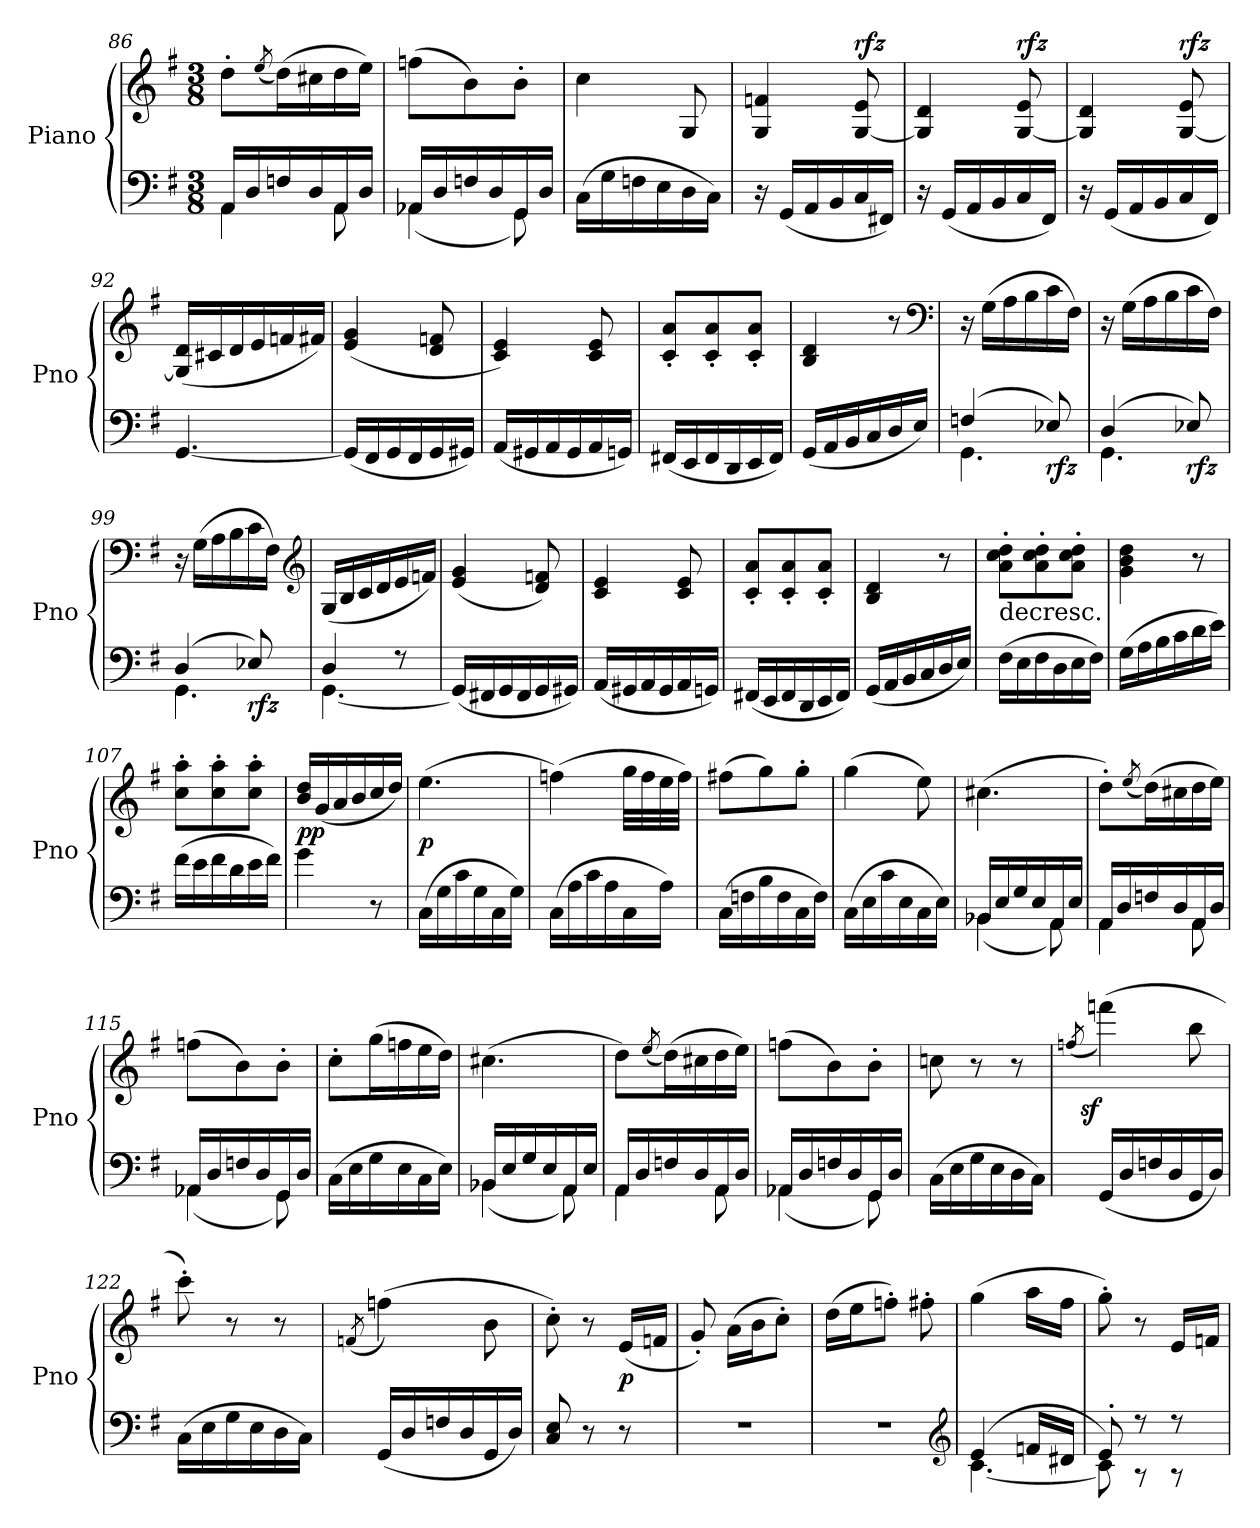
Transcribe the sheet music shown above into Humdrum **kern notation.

**kern	**kern	**dynam
*part1	*part1	*part1
*staff2	*staff1	*staff1/2
*I"Piano	*	*
*I'Pno	*	*
*clefF4	*clefG2	*
*k[f#]	*k[f#]	*
*G:	*G:	*
*M3/8	*M3/8	*
=86	=86	=86
*^	*	*
16AALL	4AA	8dd'L	.
16D	.	.	.
.	.	(<8qee	.
16Fn	.	(16ddL)	.
16D	.	16cc#X	.
16AA	8AA	16dd	.
16DJJ	.	16eeJJ)	.
=87	=87	=87	=87
16AA-XLL	(4AA-X	(8ffnL	.
16D	.	.	.
16Fn	.	8b)	.
16D	.	.	.
16GG	8GG)	8b'J	.
16DJJ	.	.	.
*v	*v	*	*
=88	=88	=88
(16CLL	4cc	.
16G	.	.
16Fn	.	.
16E	.	.
16D	8G	.
16CJJ)	.	.
=89	=89	=89
16r	4G 4fn	.
(16GGLL	.	.
16AA	.	.
16BB	.	.
!	!	!LO:DY:a
16C	[8G 8e	rfz
16FF#XJJ)	.	.
=90	=90	=90
16r	4G] 4d	.
(16GGLL	.	.
16AA	.	.
16BB	.	.
!	!	!LO:DY:a
16C	[8G 8e	rfz
16FF#JJ)	.	.
=91	=91	=91
16r	4G] 4d	.
(16GGLL	.	.
16AA	.	.
16BB	.	.
!	!	!LO:DY:a
16C	[8G 8e	rfz
16FF#JJ)	.	.
=92	=92	=92
[4.GG	(16G] 16dLL	.
.	16c#X	.
.	16d	.
.	16e	.
.	16fn	.
.	16f#XJJ)	.
=93	=93	=93
(16GGLL]	(4e 4g	.
16FF#	.	.
16GG	.	.
16FF#	.	.
16GG	8d 8fn	.
16GG#XJJ)	.	.
=94	=94	=94
(16AALL	4c 4e)	.
16GG#X	.	.
16AA	.	.
16GG#	.	.
16AA	8c 8e	.
16GGnJJ)	.	.
=95	=95	=95
(16FF#XLL	8c' 8a'L	.
16EE	.	.
16FF#	8c' 8a'	.
16DD	.	.
16EE	8c' 8a'J	.
16FF#JJ)	.	.
=96	=96	=96
(16GGLL	4B 4d	.
16AA	.	.
16BB	.	.
16C	.	.
16D	8r	.
16EJJ)	.	.
*	*clefF4	*
=97	=97	=97
*^	*	*
(4Fn	4.GG	16r	.
.	.	(16GLL	.
.	.	16A	.
.	.	16B	.
!	!	!	!LO:DY:b=2
8E-X)	.	16c	rfz
.	.	16F#JJ)	.
=98	=98	=98	=98
(4D	4.GG	16r	.
.	.	(16GLL	.
.	.	16A	.
.	.	16B	.
!	!	!	!LO:DY:b=2
8E-X)	.	16c	rfz
.	.	16F#JJ)	.
=99	=99	=99	=99
(4D	4.GG	16r	.
.	.	(16GLL	.
.	.	16A	.
.	.	16B	.
!	!	!	!LO:DY:b=2
8E-X)	.	16c	rfz
.	.	16F#JJ)	.
*	*	*clefG2	*
=100	=100	=100	=100
4D	[4.GG	(16GLL	.
.	.	16B	.
.	.	16c	.
.	.	16d	.
8r	.	16e	.
.	.	16fnJJ)	.
*v	*v	*	*
=101	=101	=101
(16GGLL]	(4e 4g	.
16FF#X	.	.
16GG	.	.
16FF#	.	.
16GG	8d 8fn)	.
16GG#XJJ)	.	.
=102	=102	=102
(16AALL	4c 4e	.
16GG#X	.	.
16AA	.	.
16GG#	.	.
16AA	8c 8e	.
16GGnJJ)	.	.
=103	=103	=103
(16FF#XLL	8c' 8a'L	.
16EE	.	.
16FF#	8c' 8a'	.
16DD	.	.
16EE	8c' 8a'J	.
16FF#JJ)	.	.
=104	=104	=104
(16GGLL	4B 4d	.
16AA	.	.
16BB	.	.
16C	.	.
16D	8r	.
16EJJ)	.	.
=105	=105	=105
!	!LO:TX:c:t=decresc.	!
(16F#LL	8a' 8cc' 8dd'L	.
16E	.	.
16F#	8a' 8cc' 8dd'	.
16D	.	.
16E	8a' 8cc' 8dd'J	.
16F#JJ)	.	.
=106	=106	=106
(16GLL	4g 4b 4dd	.
16A	.	.
16B	.	.
16c	.	.
16d	8r	.
16eJJ)	.	.
=107	=107	=107
(16f#LL	8cc' 8aa'L	.
16e	.	.
16f#	8cc' 8aa'	.
16d	.	.
16e	8cc' 8aa'J	.
16f#JJ)	.	.
=108	=108	=108
4g	16b/ 16dd/LL	pp
.	(16g/	.
.	16a/	.
.	16b/	.
8r	16cc/	.
.	16dd/JJ)	.
=109	=109	=109
(16CLL	(4.ee	p
16G	.	.
16c	.	.
16G	.	.
16C	.	.
16GJJ)	.	.
=110	=110	=110
(16CLL	(4ffn)	.
16A	.	.
16c	.	.
16A	.	.
16C	32ggLLL	.
.	32ff	.
16AJJ)	32ee	.
.	32ffJJJ)	.
=111	=111	=111
(16CLL	(8ff#XL	.
16Fn	.	.
16B	8gg)	.
16F	.	.
16C	8gg'J	.
16FJJ)	.	.
=112	=112	=112
(16CLL	(4gg	.
16E	.	.
16c	.	.
16E	.	.
16C	8ee)	.
16EJJ)	.	.
=113	=113	=113
*^	*	*
16BB-XLL	(4BB-X	(4.cc#X	.
16E	.	.	.
16G	.	.	.
16E	.	.	.
16AA	8AA)	.	.
16EJJ	.	.	.
=114	=114	=114	=114
16AALL	4AA	8dd'L)	.
16D	.	.	.
.	.	(<8qee	.
16Fn	.	(16ddL)	.
16D	.	16cc#X	.
16AA	8AA	16dd	.
16DJJ	.	16eeJJ)	.
=115	=115	=115	=115
16AA-XLL	(4AA-X	(8ffnL	.
16D	.	.	.
16Fn	.	8b)	.
16D	.	.	.
16GG	8GG)	8b'J	.
16DJJ	.	.	.
*v	*v	*	*
=116	=116	=116
(16CLL	8cc'L	.
16E	.	.
16G	(16ggL	.
16E	16ffn	.
16C	16ee	.
16EJJ)	16ddJJ)	.
=117	=117	=117
*^	*	*
16BB-XLL	(4BB-X	(4.cc#X	.
16E	.	.	.
16G	.	.	.
16E	.	.	.
16AA	8AA)	.	.
16EJJ	.	.	.
=118	=118	=118	=118
16AALL	4AA	8ddL)	.
16D	.	.	.
.	.	(<8qee	.
16Fn	.	(16ddL)	.
16D	.	16cc#X	.
16AA	8AA	16dd	.
16DJJ	.	16eeJJ)	.
=119	=119	=119	=119
16AA-XLL	(4AA-X	(8ffnL	.
16D	.	.	.
16Fn	.	8b)	.
16D	.	.	.
16GG	8GG)	8b'J	.
16DJJ	.	.	.
*v	*v	*	*
=120	=120	=120
(16CLL	8ccn	.
16E	.	.
16G	8r	.
16E	.	.
16D	8r	.
16CJJ)	.	.
=121	=121	=121
.	(<8qffn	.
!	!	!LO:DY:rj
(16GGLL	(4fffn)	sf
16D	.	.
16Fn	.	.
16D	.	.
16GG	8bb	.
16DJJ)	.	.
=122	=122	=122
(16CLL	8ccc')	.
16E	.	.
16G	8r	.
16E	.	.
16D	8r	.
16CJJ)	.	.
=123	=123	=123
.	(<8qfn	.
(16GGLL	(4ffn)	.
16D	.	.
16Fn	.	.
16D	.	.
16GG	8b	.
16DJJ)	.	.
=124	=124	=124
8C/ 8E/	8cc')	.
8r	8r	.
8r	(16eLL	p
.	16fnJJ	.
=125	=125	=125
4.r	8g')	.
.	(16aLL	.
.	16bJ	.
.	8cc'J)	.
=126	=126	=126
4.r	(16ddLL	.
.	16eeJ	.
.	8ffn'J)	.
.	8ff#X'	.
*clefG2	*	*
=127	=127	=127
*^	*	*
(4e	[4.c	(4gg	.
16fnLL	.	16aaLL	.
16d#XJJ	.	16ff#JJ	.
=128	=128	=128	=128
8e')	8c]	8gg')	.
8r	8r	8r	.
8r	8r	16eLL	.
.	.	16fnJJ	.
*v	*v	*	*
=	=	=
*-	*-	*-
